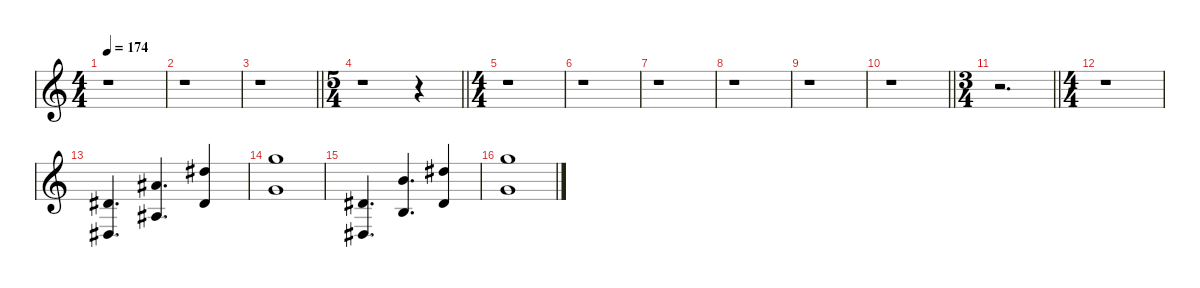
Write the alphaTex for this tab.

\defaultSystemsLayout 4
\hideDynamics
\bracketExtendMode nobrackets
\singleTrackTrackNamePolicy hidden
\multiTrackTrackNamePolicy hidden
\firstSystemTrackNameMode fullname
\firstSystemTrackNameOrientation horizontal
\otherSystemsTrackNameOrientation horizontal
\track ("Synth" "pno.") {instrument acousticgrandpiano}
\staff {score}
\tuning (E4 C4 G3 C3 G2 C2)
\ts (4 4)
\tempo 174
\clef g2
\ks c
r.1{dy f beam Down} |
r.1{beam Down} |
\barLineRight lightlight
r.1{beam Down} |
\ts (5 4)
\beaming (8 6 4)
\barLineRight lightlight
r.1{beam Down} r.4{beam Down} |
\ts (4 4)
\beaming (8 2 2 2 2)
r.1{beam Down} |
r.1{beam Down} |
r.1{beam Down} |
r.1{beam Down} |
r.1{beam Down} |
\barLineRight lightlight
r.1{beam Down} |
\ts (3 4)
\beaming (8 2 2 2)
\barLineRight lightlight
r.2{d beam Down} |
\ts (4 4)
\beaming (8 2 2 2 2)
r.1{beam Down} |
(8.3{acc #} 8.5{acc #}).4{d beam Up} (10.2{acc #} 10.4{acc #}).4{d beam Up} (15.2{acc #} 15.4{acc #}).4{beam Up} |
(19.2 19.4).1{beam Down} |
(8.3{acc #} 8.5{acc #}).4{d beam Up} (11.2 11.4).4{d beam Up} (15.2{acc #} 15.4{acc #}).4{beam Up} |
(19.2 19.4).1{beam Down}
